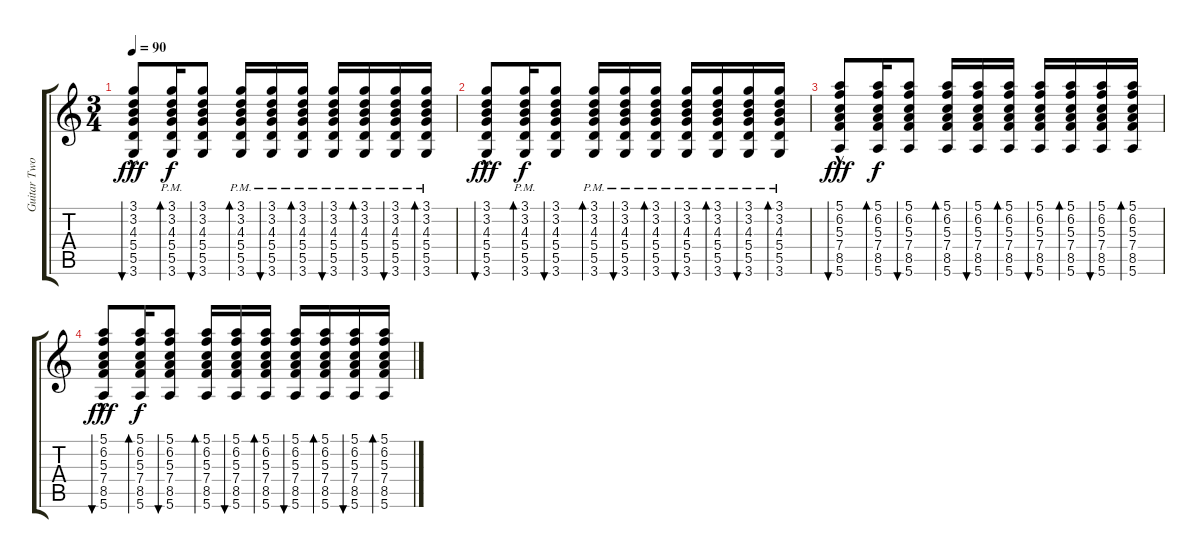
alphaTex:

\track ("Guitar Two" "Guitar Two") {instrument acousticguitarsteel}
\staff {score tabs}
\tuning (E4 B3 G3 D3 A2 E2) {hide}
\ts (3 4)
\tempo 90
\clef g2
\ks c
(3.1{hac} 3.2{hac} 4.3{hac} 5.4{hac} 5.5{hac} 3.6{hac}).8{bu 60 dy fff} (3.1 3.2 4.3 5.4 5.5{pm} 3.6{pm}).16{bd 60 dy f} (3.1 3.2 4.3 5.4 5.5 3.6).8{bu 60} (3.1 3.2 4.3 5.4 5.5{pm} 3.6{pm}).16{bd 60} (3.1 3.2 4.3 5.4{pm} 5.5{pm} 3.6{pm}).16{bu 60} (3.1 3.2 4.3 5.4{pm} 5.5{pm} 3.6{pm}).16{bd 60} (3.1 3.2 4.3 5.4{pm} 5.5{pm} 3.6{pm}).16{bu 60} (3.1 3.2 4.3 5.4{pm} 5.5{pm} 3.6{pm}).16{bd 60} (3.1 3.2 4.3 5.4{pm} 5.5{pm} 3.6{pm}).16{bu 60} (3.1 3.2 4.3 5.4{pm} 5.5{pm} 3.6{pm}).16{bd 60} |
(3.1{hac} 3.2{hac} 4.3{hac} 5.4{hac} 5.5{hac} 3.6{hac}).8{bu 60 dy fff} (3.1 3.2 4.3 5.4 5.5{pm} 3.6{pm}).16{bd 60 dy f} (3.1 3.2 4.3 5.4 5.5 3.6).8{bu 60} (3.1 3.2 4.3 5.4 5.5{pm} 3.6{pm}).16{bd 60} (3.1 3.2 4.3 5.4{pm} 5.5{pm} 3.6{pm}).16{bu 60} (3.1 3.2 4.3 5.4{pm} 5.5{pm} 3.6{pm}).16{bd 60} (3.1 3.2 4.3 5.4{pm} 5.5{pm} 3.6{pm}).16{bu 60} (3.1 3.2 4.3 5.4{pm} 5.5{pm} 3.6{pm}).16{bd 60} (3.1 3.2 4.3 5.4{pm} 5.5{pm} 3.6{pm}).16{bu 60} (3.1 3.2 4.3 5.4{pm} 5.5{pm} 3.6{pm}).16{bd 60} |
(5.1{hac} 6.2{hac} 5.3{hac} 7.4{hac} 8.5{hac} 5.6{hac}).8{bu 60 dy fff} (5.1 6.2 5.3 7.4 8.5 5.6).16{bd 60 dy f} (5.1 6.2 5.3 7.4 8.5 5.6).8{bu 60} (5.1 6.2 5.3 7.4 8.5 5.6).16{bd 60} (5.1 6.2 5.3 7.4 8.5 5.6).16{bu 60} (5.1 6.2 5.3 7.4 8.5 5.6).16{bd 60} (5.1 6.2 5.3 7.4 8.5 5.6).16{bu 60} (5.1 6.2 5.3 7.4 8.5 5.6).16{bd 60} (5.1 6.2 5.3 7.4 8.5 5.6).16{bu 60} (5.1 6.2 5.3 7.4 8.5 5.6).16{bd 60} |
(5.1{hac} 6.2{hac} 5.3{hac} 7.4{hac} 8.5{hac} 5.6{hac}).8{bu 60 dy fff} (5.1 6.2 5.3 7.4 8.5 5.6).16{bd 60 dy f} (5.1 6.2 5.3 7.4 8.5 5.6).8{bu 60} (5.1 6.2 5.3 7.4 8.5 5.6).16{bd 60} (5.1 6.2 5.3 7.4 8.5 5.6).16{bu 60} (5.1 6.2 5.3 7.4 8.5 5.6).16{bd 60} (5.1 6.2 5.3 7.4 8.5 5.6).16{bu 60} (5.1 6.2 5.3 7.4 8.5 5.6).16{bd 60} (5.1 6.2 5.3 7.4 8.5 5.6).16{bu 60} (5.1 6.2 5.3 7.4 8.5 5.6).16{bd 60}
